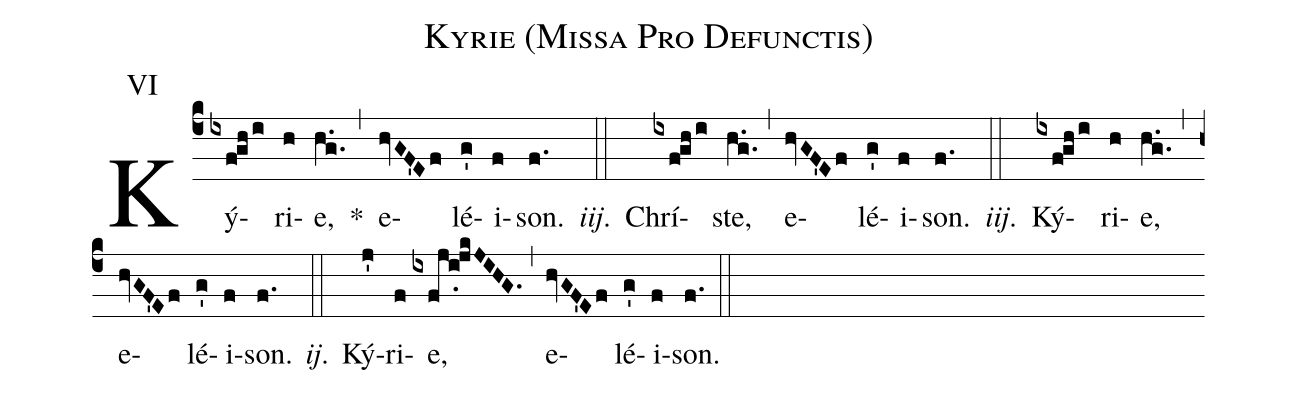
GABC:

name: Kyrie (Missa Pro Defunctis);
annotation: VI;
%%
(c4)
Ký(ixfghi)ri(h)e,(h.g.) *(,) e(hvGF'Ef)lé(g')i(f)son.(f.)
<i>iij</i>.(::)

Chrí(ixfghi)ste,(h.g.) (,) e(hvGF'Ef)lé(g')i(f)son.(f.)
<i>iij</i>.(::)

Ký(ixfghi)ri(h)e,(h.g.) (,) e(hvGF'Ef)lé(g')i(f)son.(f.)
<i>ij</i>.(::)

Ký(j')ri(f)e,(ixf.ji!jkJIHG.) (,) e(hvGF'Ef)lé(g')i(f)son.(f.)
(::)
